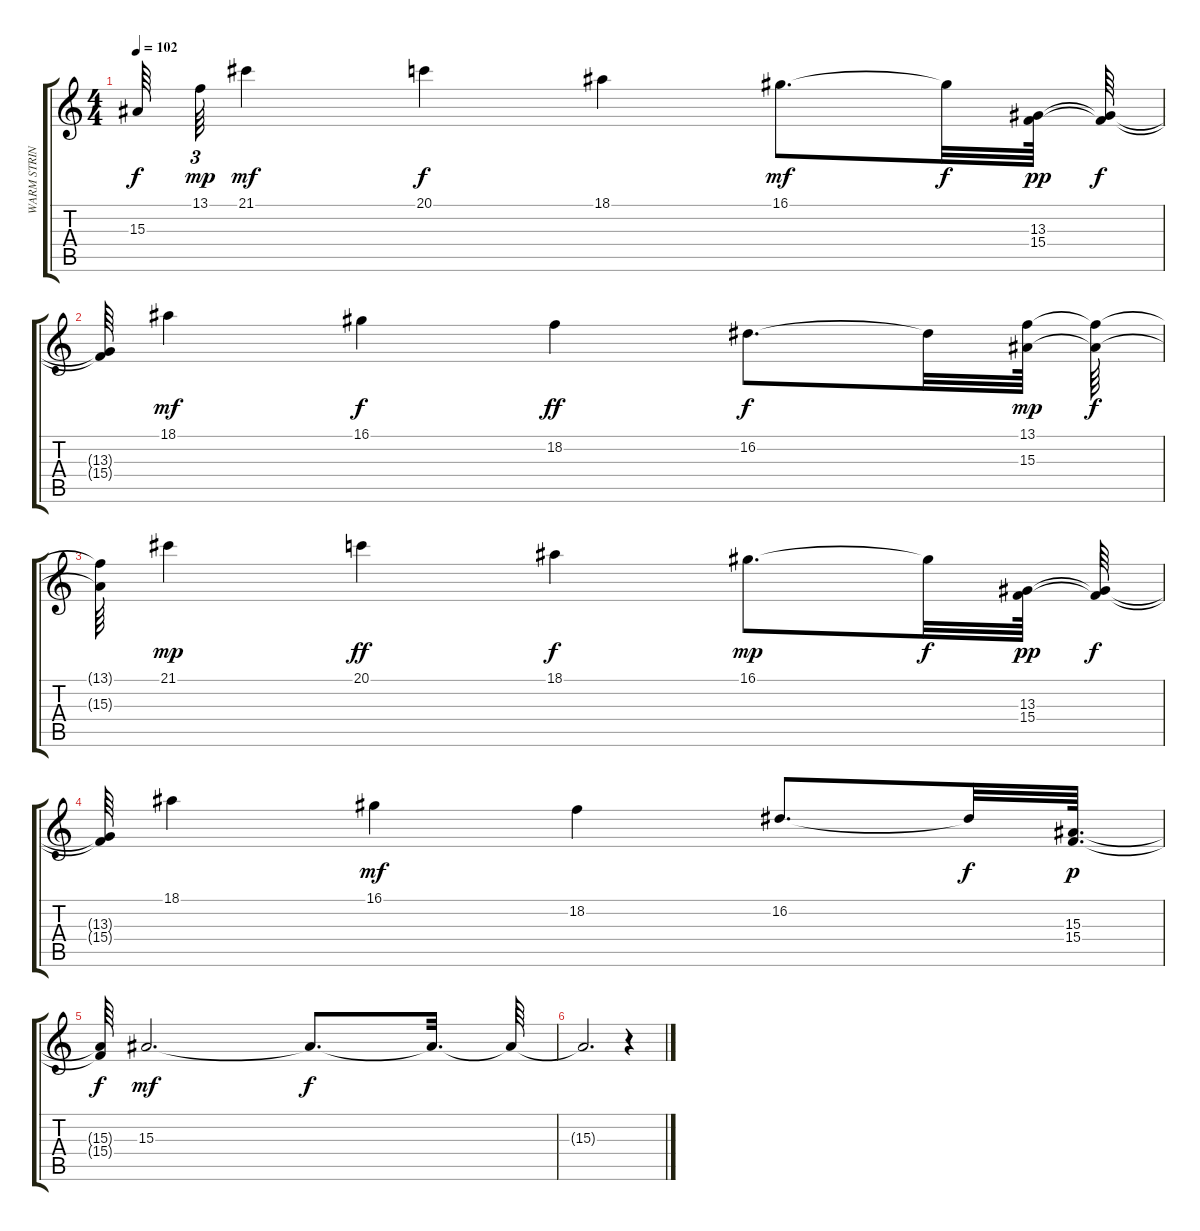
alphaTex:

\track ("WARM STRINGS" "WARM STRIN") {instrument stringensemble2}
\staff {score tabs}
\tuning (E4 B3 G3 D3 A2 E2) {hide}
\ts (4 4)
\tempo 102
\clef g2
\ks c
15.3{t}.64{dy f} 13.1.64{tu (3 2) dy mp} 21.1.4{dy mf} 20.1.4{dy f} 18.1.4 16.1.8{d dy mf} 16.1{t}.32{dy f} (13.3 15.4).64{dy pp} (13.3{t} 15.4{t}).64{dy f} |
(13.3{t} 15.4{t}).64 18.1.4{dy mf} 16.1.4{dy f} 18.2.4{dy ff} 16.2.8{d dy f} 16.2{t}.32 (13.1 15.3).64{dy mp} (13.1{t} 15.3{t}).64{dy f} |
(13.1{t} 15.3{t}).64 21.1.4{dy mp} 20.1.4{dy ff} 18.1.4{dy f} 16.1.8{d dy mp} 16.1{t}.32{dy f} (13.3 15.4).64{dy pp} (13.3{t} 15.4{t}).64{dy f} |
(13.3{t} 15.4{t}).64 18.1.4 16.1.4{dy mf} 18.2.4 16.2.8{d} 16.2{t}.32{dy f} (15.3 15.4).64{d dy p} |
(15.3{t} 15.4{t}).64{dy f} 15.3.2{d dy mf} 15.3{t}.8{d dy f} 15.3{t}.32{d} 15.3{t}.64 |
15.3{t}.2{d} r.4
